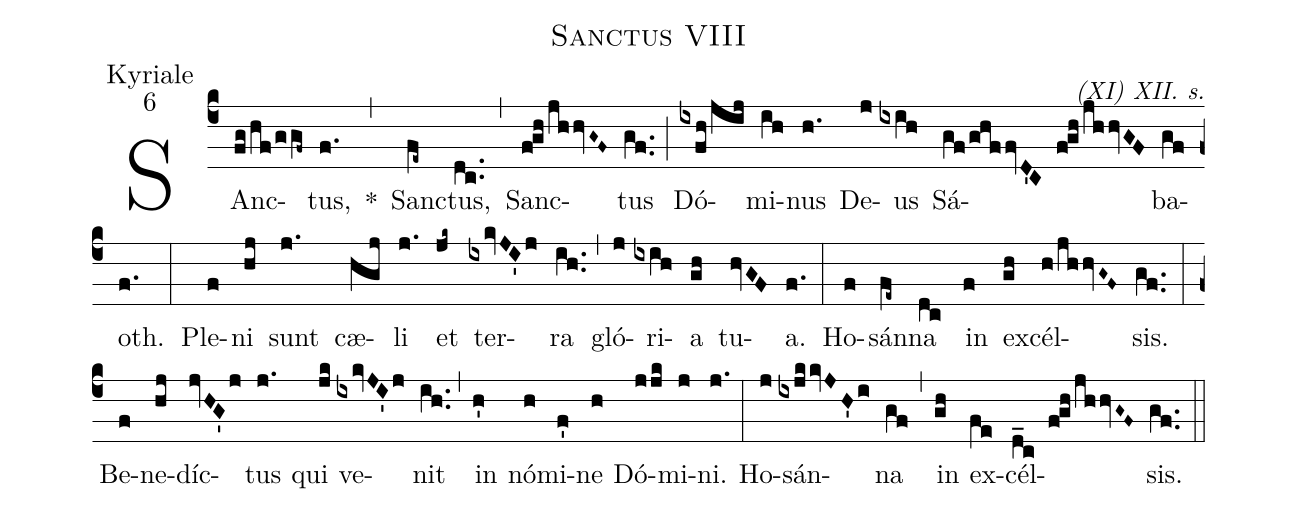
name:Sanctus VIII;
office-part:Kyriale;
mode:6;
commentary:(XI) XII. s.;
%%
(c4) SAnc(fg/hf/ggf~)tus,(f.) *(,) Sanc(fe~)tus,(dc..) (,) Sanc(fghjhhvG~F~)tus(gf..) (;) Dó(ixfh/jij)mi(ih)nus(h.) De(j)us(ixih) Sá(gf/ghffvD'C fghjhhvGF)ba(gf)oth.(f.) (:)
Ple(f)ni(hj) sunt(j.) cæ(hgj)li(j.) et(jk~) ter(ixkvJI'j)ra(ih..) (,) gló(j)ri(ixih)a(gh) tu(hvGF)a.(f.) (:)
Ho(f)sán(fe~)na(dc) in(f) ex(gh)cél(h/jhhvG~F~)sis.(gf..) (:)
Be(f)ne(hj)díc(jvHG'j)tus(j.) qui(jk) ve(ixkvJI'j)nit(ih..) (,) in(h') nó(h)mi(f')ne(h) Dó(jjk)mi(j)ni.(j.) (:)
Ho(j)sán(ixjkkvJH'i)na(gf) (,) in(gh) ex(fe)cél(d_c fghjhhvG~F~)sis.(gf..) (::)
